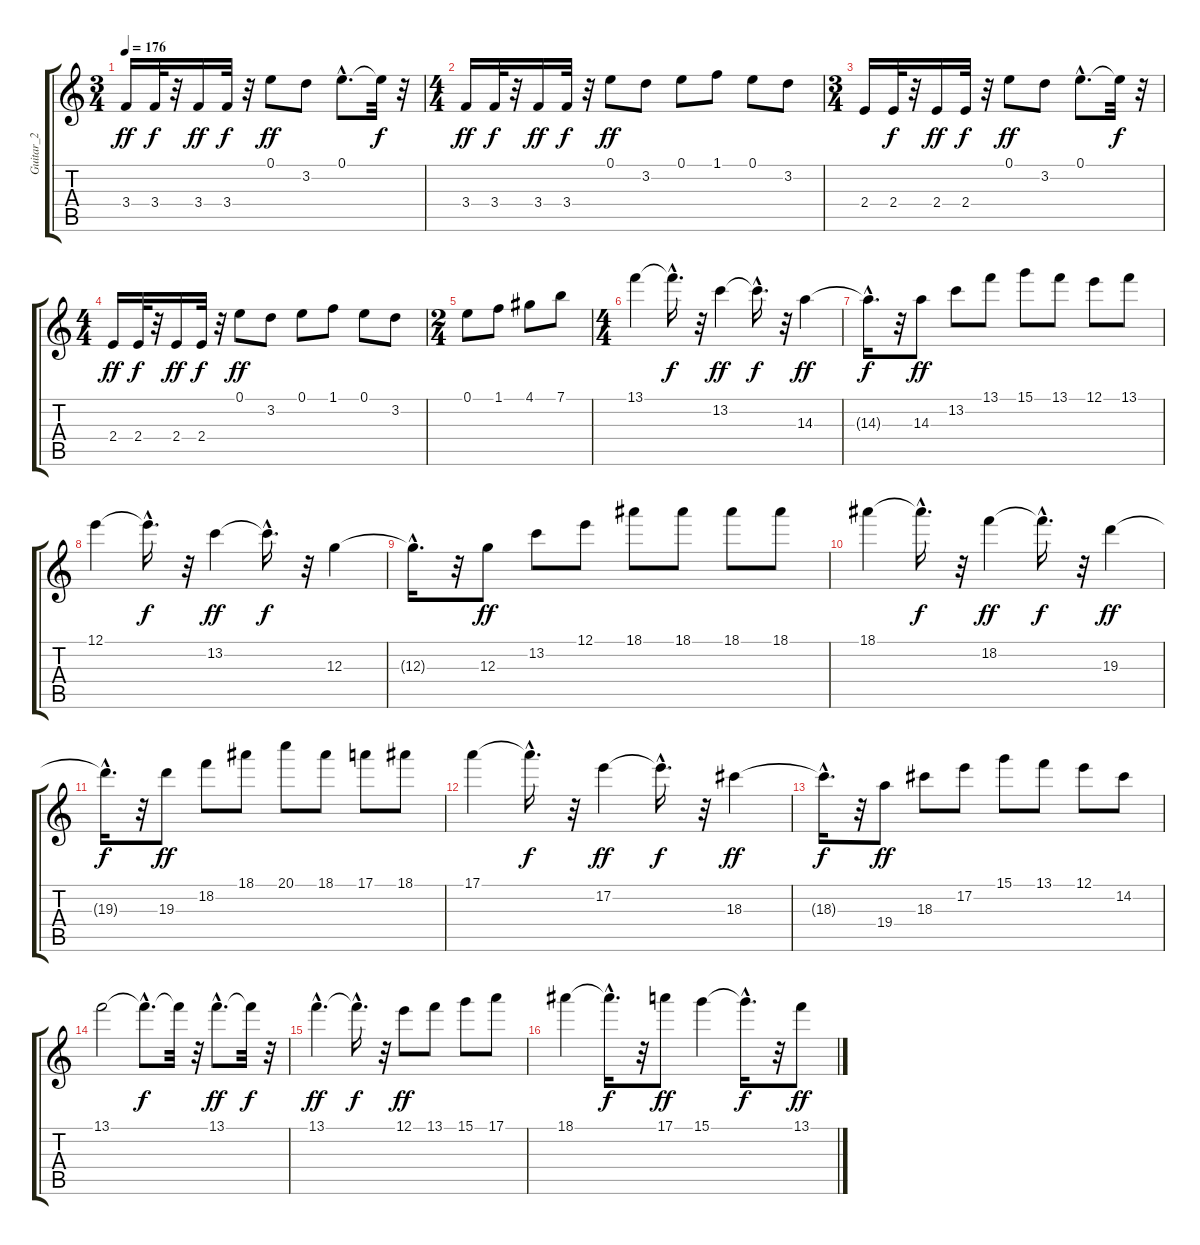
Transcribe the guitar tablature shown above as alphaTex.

\track ("Guitar_2" "Guitar_2") {instrument acousticguitarsteel}
\staff {score tabs}
\tuning (E4 B3 G3 D3 A2 E2) {hide}
\ts (3 4)
\tempo 176
\clef g2
\ks c
3.4.16{dy ff} 3.4.32{dy f} r.32 3.4.16{dy ff} 3.4.32{dy f} r.32 0.1.8{dy ff} 3.2.8 0.1{hac}.8{d} 0.1{t}.32{dy f} r.32 |
\ts (4 4)
3.4.16{dy ff} 3.4.32{dy f} r.32 3.4.16{dy ff} 3.4.32{dy f} r.32 0.1.8{dy ff} 3.2.8 0.1.8 1.1.8 0.1.8 3.2.8 |
\ts (3 4)
2.4.16 2.4.32{dy f} r.32 2.4.16{dy ff} 2.4.32{dy f} r.32 0.1.8{dy ff} 3.2.8 0.1{hac}.8{d} 0.1{t}.32{dy f} r.32 |
\ts (4 4)
2.4.16{dy ff} 2.4.32{dy f} r.32 2.4.16{dy ff} 2.4.32{dy f} r.32 0.1.8{dy ff} 3.2.8 0.1.8 1.1.8 0.1.8 3.2.8 |
\ts (2 4)
0.1.8 1.1.8 4.1.8 7.1.8 |
\ts (4 4)
13.1.4 13.1{hac t}.16{d dy f} r.32 13.2.4{dy ff} 13.2{hac t}.16{d dy f} r.32 14.3.4{dy ff} |
14.3{hac t}.16{d dy f} r.32 14.3.8{dy ff} 13.2.8 13.1.8 15.1.8 13.1.8 12.1.8 13.1.8 |
12.1.4 12.1{hac t}.16{d dy f} r.32 13.2.4{dy ff} 13.2{hac t}.16{d dy f} r.32 12.3.4 |
12.3{hac t}.16{d} r.32 12.3.8{dy ff} 13.2.8 12.1.8 18.1.8 18.1.8 18.1.8 18.1.8 |
18.1.4 18.1{hac t}.16{d dy f} r.32 18.2.4{dy ff} 18.2{hac t}.16{d dy f} r.32 19.3.4{dy ff} |
19.3{hac t}.16{d dy f} r.32 19.3.8{dy ff} 18.2.8 18.1.8 20.1.8 18.1.8 17.1.8 18.1.8 |
17.1.4 17.1{hac t}.16{d dy f} r.32 17.2.4{dy ff} 17.2{hac t}.16{d dy f} r.32 18.3.4{dy ff} |
18.3{hac t}.16{d dy f} r.32 19.4.8{dy ff} 18.3.8 17.2.8 15.1.8 13.1.8 12.1.8 14.2.8 |
13.1.2 13.1{hac t}.8{d dy f} 13.1{t}.32 r.32 13.1{hac}.8{d dy ff} 13.1{t}.32{dy f} r.32 |
13.1{hac}.4{d dy ff} 13.1{hac t}.16{d dy f} r.32 12.1.8{dy ff} 13.1.8 15.1.8 17.1.8 |
18.1.4 18.1{hac t}.16{d dy f} r.32 17.1.8{dy ff} 15.1.4 15.1{hac t}.16{d dy f} r.32 13.1.8{dy ff}
